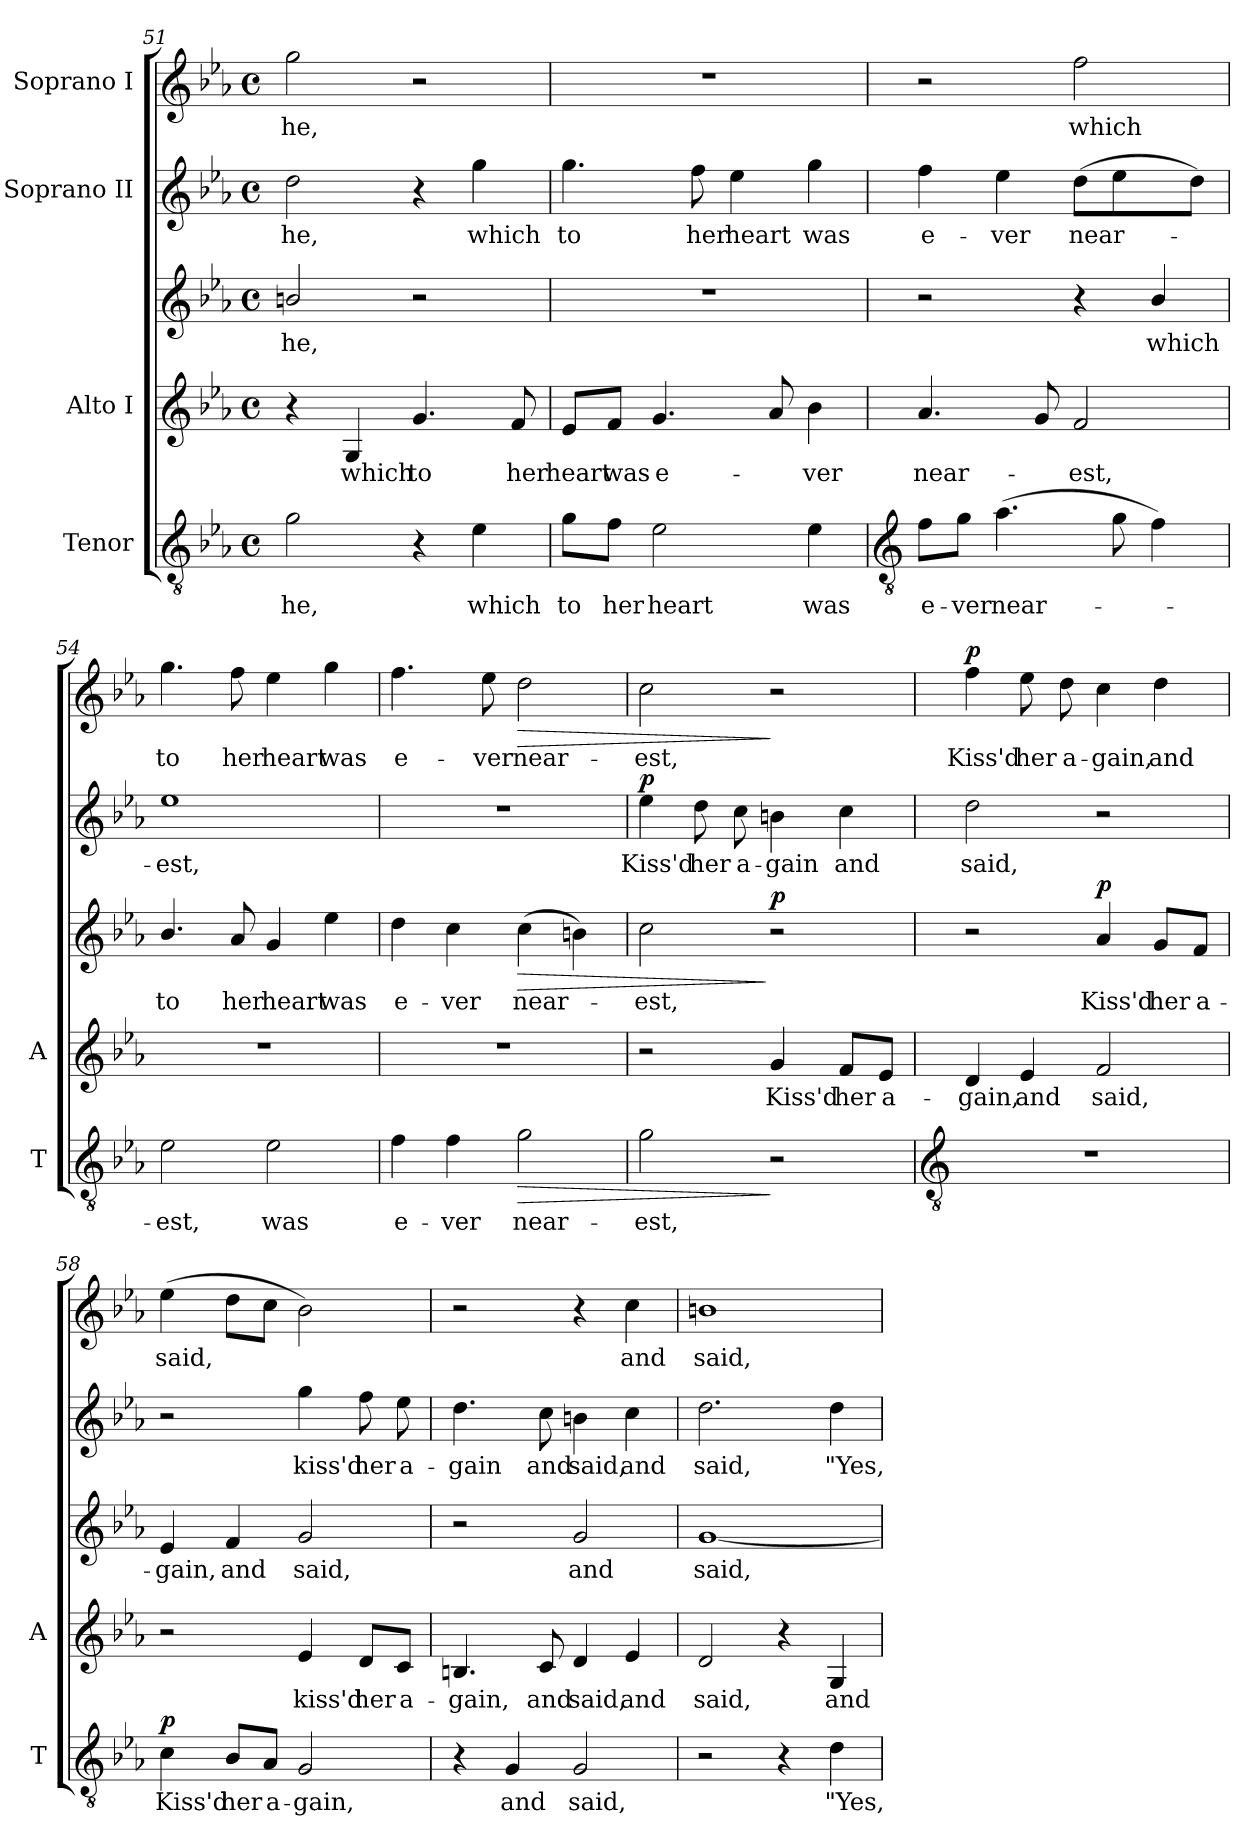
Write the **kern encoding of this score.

**kern	**text	**dynam	**kern	**text	**kern	**text	**dynam	**kern	**text	**dynam	**kern	**text	**dynam
*part4	*part4	*part4	*part3	*part3	*part3	*part3	*part3	*part2	*part2	*part2	*part1	*part1	*part1
*staff5	*staff5	*staff5	*staff4	*staff4	*staff3	*staff3	*staff3/4	*staff2	*staff2	*staff2	*staff1	*staff1	*staff1
*I"Tenor	*	*	*I"Alto I	*	*	*	*	*I"Soprano II	*	*	*I"Soprano I	*	*
*I'T	*	*	*I'A	*	*	*	*	*	*	*	*	*	*
*clefGv2	*	*	*clefG2	*	*clefG2	*	*	*clefG2	*	*	*clefG2	*	*
*k[b-e-a-]	*	*	*k[b-e-a-]	*	*k[b-e-a-]	*	*	*k[b-e-a-]	*	*	*k[b-e-a-]	*	*
*E-:	*	*	*E-:	*	*E-:	*	*	*E-:	*	*	*E-:	*	*
*M4/4	*	*	*M4/4	*	*M4/4	*	*	*M4/4	*	*	*M4/4	*	*
*met(c)	*	*	*met(c)	*	*met(c)	*	*	*met(c)	*	*	*met(c)	*	*
=51	=51	=51	=51	=51	=51	=51	=51	=51	=51	=51	=51	=51	=51
!	!LO:LY:b	!	!	!	!	!LO:LY:b	!	!	!LO:LY:b	!	!	!LO:LY:b	!
2g	he,	.	4r	.	2bn/	he,	.	2dd	he,	.	2gg	he,	.
!	!	!	!	!LO:LY:b	!	!	!	!	!	!	!	!	!
.	.	.	4G	which	.	.	.	.	.	.	.	.	.
!	!	!	!	!LO:LY:b	!	!	!	!	!	!	!	!	!
4r	.	.	4.g	to	2r	.	.	4r	.	.	2r	.	.
!	!LO:LY:b	!	!	!	!	!	!	!	!LO:LY:b	!	!	!	!
4e-	which	.	.	.	.	.	.	4gg	which	.	.	.	.
!	!	!	!	!LO:LY:b	!	!	!	!	!	!	!	!	!
.	.	.	8f	her	.	.	.	.	.	.	.	.	.
=52	=52	=52	=52	=52	=52	=52	=52	=52	=52	=52	=52	=52	=52
!	!LO:LY:b	!	!	!LO:LY:b	!	!	!	!	!LO:LY:b	!	!	!	!
8g\L	to	.	8e-/L	heart	1r	.	.	4.gg	to	.	1r	.	.
!	!LO:LY:b	!	!	!LO:LY:b	!	!	!	!	!	!	!	!	!
8f\J	her	.	8f/J	was	.	.	.	.	.	.	.	.	.
!	!LO:LY:b	!	!	!LO:LY:b	!	!	!	!	!	!	!	!	!
2e-	heart	.	4.g	e-	.	.	.	.	.	.	.	.	.
!	!	!	!	!	!	!	!	!	!LO:LY:b	!	!	!	!
.	.	.	.	.	.	.	.	8ff	her	.	.	.	.
!	!	!	!	!	!	!	!	!	!LO:LY:b	!	!	!	!
.	.	.	.	.	.	.	.	4ee-	heart	.	.	.	.
.	.	.	8a-	.	.	.	.	.	.	.	.	.	.
!	!LO:LY:b	!	!	!LO:LY:b	!	!	!	!	!LO:LY:b	!	!	!	!
4e-	was	.	4b-	ver	.	.	.	4gg	was	.	.	.	.
!!LO:LB:g=z
=53	=53	=53	=53	=53	=53	=53	=53	=53	=53	=53	=53	=53	=53
*clefGv2	*	*	*	*	*	*	*	*	*	*	*	*	*
!	!LO:LY:b	!	!	!LO:LY:b	!	!	!	!	!LO:LY:b	!	!	!	!
8f\L	e-	.	4.a-	near-	2r	.	.	4ff	e-	.	2r	.	.
!	!LO:LY:b	!	!	!	!	!	!	!	!	!	!	!	!
8g\J	-ver	.	.	.	.	.	.	.	.	.	.	.	.
!	!LO:LY:b	!	!	!	!	!	!	!	!LO:LY:b	!	!	!	!
(>4.a-	near-	.	.	.	.	.	.	4ee-	-ver	.	.	.	.
.	.	.	8g	.	.	.	.	.	.	.	.	.	.
!	!	!	!	!LO:LY:b	!	!	!	!	!LO:LY:b	!	!	!LO:LY:b	!
.	.	.	2f	est,	4r	.	.	(>8ddL	near-	.	2ff	which	.
8g	.	.	.	.	.	.	.	4ee-	.	.	.	.	.
!	!	!	!	!	!	!LO:LY:b	!	!	!	!	!	!	!
4f)	.	.	.	.	4b-/	which	.	.	.	.	.	.	.
.	.	.	.	.	.	.	.	8ddJ)	.	.	.	.	.
=54	=54	=54	=54	=54	=54	=54	=54	=54	=54	=54	=54	=54	=54
!	!LO:LY:b	!	!	!	!	!LO:LY:b	!	!	!LO:LY:b	!	!	!LO:LY:b	!
2e-	est,	.	1r	.	4.b-/	to	.	1ee-	est,	.	4.gg	to	.
!	!	!	!	!	!	!LO:LY:b	!	!	!	!	!	!LO:LY:b	!
.	.	.	.	.	8a-	her	.	.	.	.	8ff	her	.
!	!LO:LY:b	!	!	!	!	!LO:LY:b	!	!	!	!	!	!LO:LY:b	!
2e-	was	.	.	.	4g	heart	.	.	.	.	4ee-	heart	.
!	!	!	!	!	!	!LO:LY:b	!	!	!	!	!	!LO:LY:b	!
.	.	.	.	.	4ee-	was	.	.	.	.	4gg	was	.
=55	=55	=55	=55	=55	=55	=55	=55	=55	=55	=55	=55	=55	=55
!	!LO:LY:b	!	!	!	!	!LO:LY:b	!	!	!	!	!	!LO:LY:b	!
4f	e-	.	1r	.	4dd	e-	.	1r	.	.	4.ff	e-	.
!	!LO:LY:b	!	!	!	!	!LO:LY:b	!	!	!	!	!	!	!
4f	-ver	.	.	.	4cc	-ver	.	.	.	.	.	.	.
!	!	!	!	!	!	!	!	!	!	!	!	!LO:LY:b	!
.	.	.	.	.	.	.	.	.	.	.	8ee-	-ver	.
!	!LO:LY:b	!LO:HP:b	!	!	!	!LO:LY:b	!LO:HP:b	!	!	!	!	!LO:LY:b	!LO:HP:b
2g	near-	>	.	.	(>4cc	near-	>	.	.	.	2dd	near-	>
.	.	.	.	.	4bn)	.	.	.	.	.	.	.	.
=56	=56	=56	=56	=56	=56	=56	=56	=56	=56	=56	=56	=56	=56
!	!LO:LY:b	!	!	!	!	!LO:LY:b	!	!	!LO:LY:b	!LO:DY:b	!	!LO:LY:b	!
2g	-est,	.	2r	.	2cc	est,	.	4ee-	Kiss'd	p	2cc	-est,	.
!	!	!	!	!	!	!	!	!	!LO:LY:b	!	!	!	!
.	.	.	.	.	.	.	.	8dd	her	.	.	.	.
!	!	!	!	!	!	!	!	!	!LO:LY:b	!	!	!	!
.	.	.	.	.	.	.	.	8cc	a-	.	.	.	.
!	!	!	!	!LO:LY:b	!	!	!LO:DY:n=1:b=2	!	!LO:LY:b	!	!	!	!
2r	.	]	4g	Kiss'd	2r	.	] p	4bn	-gain	.	2r	.	]
!	!	!	!	!LO:LY:b	!	!	!	!	!LO:LY:b	!	!	!	!
.	.	.	8f/L	her	.	.	.	4cc	and	.	.	.	.
!	!	!	!	!LO:LY:b	!	!	!	!	!	!	!	!	!
.	.	.	8e-/J	a-	.	.	.	.	.	.	.	.	.
!!LO:LB:g=z
=57	=57	=57	=57	=57	=57	=57	=57	=57	=57	=57	=57	=57	=57
*clefGv2	*	*	*	*	*	*	*	*	*	*	*	*	*
!	!	!	!	!LO:LY:b	!	!	!	!	!LO:LY:b	!	!	!LO:LY:b	!LO:DY:b
1r	.	.	4d	-gain,	2r	.	.	2dd	said,	.	4ff	Kiss'd	p
!	!	!	!	!LO:LY:b	!	!	!	!	!	!	!	!LO:LY:b	!
.	.	.	4e-	and	.	.	.	.	.	.	8ee-	her	.
!	!	!	!	!	!	!	!	!	!	!	!	!LO:LY:b	!
.	.	.	.	.	.	.	.	.	.	.	8dd	a-	.
!	!	!	!	!LO:LY:b	!	!LO:LY:b	!LO:DY:b	!	!	!	!	!LO:LY:b	!
.	.	.	2f	said,	4a-	-Kiss'd	p	2r	.	.	4cc	-gain,	.
!	!	!	!	!	!	!LO:LY:b	!	!	!	!	!	!LO:LY:b	!
.	.	.	.	.	8g/L	her	.	.	.	.	4dd	and	.
!	!	!	!	!	!	!LO:LY:b	!	!	!	!	!	!	!
.	.	.	.	.	8f/J	a-	.	.	.	.	.	.	.
=58	=58	=58	=58	=58	=58	=58	=58	=58	=58	=58	=58	=58	=58
!	!LO:LY:b	!LO:DY:b	!	!	!	!LO:LY:b	!	!	!	!	!	!LO:LY:b	!
4c	Kiss'd	p	2r	.	4e-	gain,	.	2r	.	.	(>4ee-	said,	.
!	!LO:LY:b	!	!	!	!	!LO:LY:b	!	!	!	!	!	!	!
8B-/L	her	.	.	.	4f	and	.	.	.	.	8ddL	.	.
!	!LO:LY:b	!	!	!	!	!	!	!	!	!	!	!	!
8A-/J	a-	.	.	.	.	.	.	.	.	.	8ccJ	.	.
!	!LO:LY:b	!	!	!LO:LY:b	!	!LO:LY:b	!	!	!LO:LY:b	!	!	!	!
2G	-gain,	.	4e-	kiss'd	2g	said,	.	4gg	kiss'd	.	2b-)	.	.
!	!	!	!	!LO:LY:b	!	!	!	!	!LO:LY:b	!	!	!	!
.	.	.	8d/L	her	.	.	.	8ff	her	.	.	.	.
!	!	!	!	!LO:LY:b	!	!	!	!	!LO:LY:b	!	!	!	!
.	.	.	8c/J	a-	.	.	.	8ee-	a-	.	.	.	.
=59	=59	=59	=59	=59	=59	=59	=59	=59	=59	=59	=59	=59	=59
!	!	!	!	!LO:LY:b	!	!	!	!	!LO:LY:b	!	!	!	!
4r	.	.	4.Bn	gain,	2r	.	.	4.dd	-gain	.	2r	.	.
!	!LO:LY:b	!	!	!	!	!	!	!	!	!	!	!	!
4G	and	.	.	.	.	.	.	.	.	.	.	.	.
!	!	!	!	!LO:LY:b	!	!	!	!	!LO:LY:b	!	!	!	!
.	.	.	8c	and	.	.	.	8cc	and	.	.	.	.
!	!LO:LY:b	!	!	!LO:LY:b	!	!LO:LY:b	!	!	!LO:LY:b	!	!	!	!
2G	said,	.	4d	said,	2g	-and	.	4bn	said,	.	4r	.	.
!	!	!	!	!LO:LY:b	!	!	!	!	!LO:LY:b	!	!	!LO:LY:b	!
.	.	.	4e-	and	.	.	.	4cc	and	.	4cc	and	.
=60	=60	=60	=60	=60	=60	=60	=60	=60	=60	=60	=60	=60	=60
!	!	!	!	!LO:LY:b	!	!LO:LY:b	!	!	!LO:LY:b	!	!	!LO:LY:b	!
2r	.	.	2d	said,	[1g	said,	.	2.dd	said,	.	1bn	said,	.
4r	.	.	4r	.	.	.	.	.	.	.	.	.	.
!	!LO:LY:b	!	!	!LO:LY:b	!	!	!	!	!LO:LY:b	!	!	!	!
4d	"Yes,	.	4G	and	.	.	.	4dd	"Yes,	.	.	.	.
=	=	=	=	=	=	=	=	=	=	=	=	=	=
*-	*-	*-	*-	*-	*-	*-	*-	*-	*-	*-	*-	*-	*-
